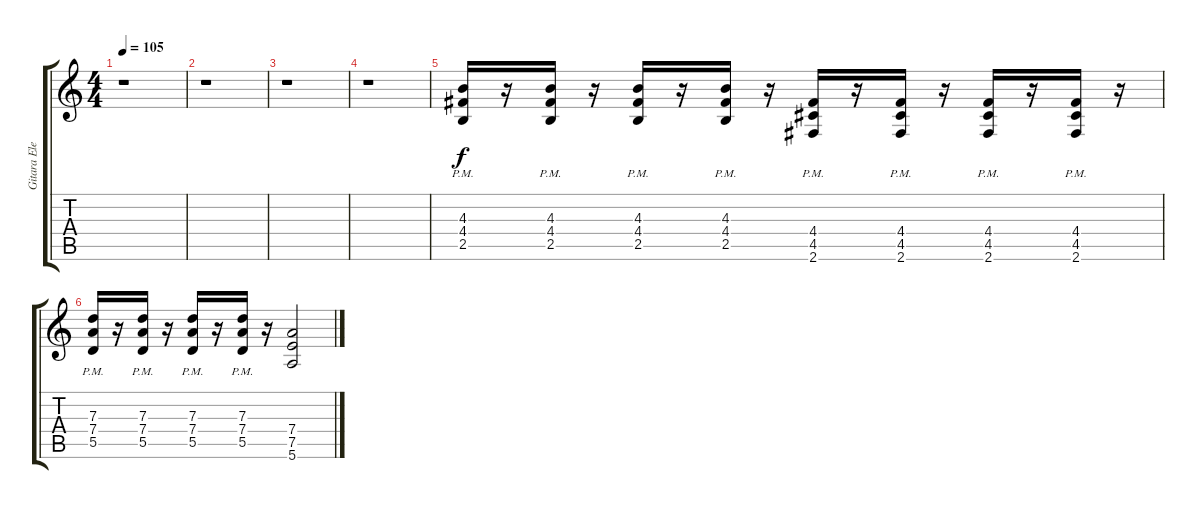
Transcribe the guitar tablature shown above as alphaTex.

\track ("Gitara Elektryczna 1 " "Gitara Ele") {instrument distortionguitar}
\staff {score tabs}
\tuning (E4 B3 G3 D3 A2 E2) {hide}
\ts (4 4)
\tempo 105
\clef g2
\ks c
r.1{dy f} |
r.1 |
r.1 |
r.1 |
(4.3{pm} 4.4{pm} 2.5{pm}).16 r.16 (4.3{pm} 4.4{pm} 2.5{pm}).16 r.16 (4.3{pm} 4.4{pm} 2.5{pm}).16 r.16 (4.3{pm} 4.4{pm} 2.5{pm}).16 r.16 (4.4{pm} 4.5{pm} 2.6{pm}).16 r.16 (4.4{pm} 4.5{pm} 2.6{pm}).16 r.16 (4.4{pm} 4.5{pm} 2.6{pm}).16 r.16 (4.4{pm} 4.5{pm} 2.6{pm}).16 r.16 |
(7.3{pm} 7.4{pm} 5.5{pm}).16 r.16 (7.3{pm} 7.4{pm} 5.5{pm}).16 r.16 (7.3{pm} 7.4{pm} 5.5{pm}).16 r.16 (7.3{pm} 7.4{pm} 5.5{pm}).16 r.16 (7.4 7.5 5.6).2
